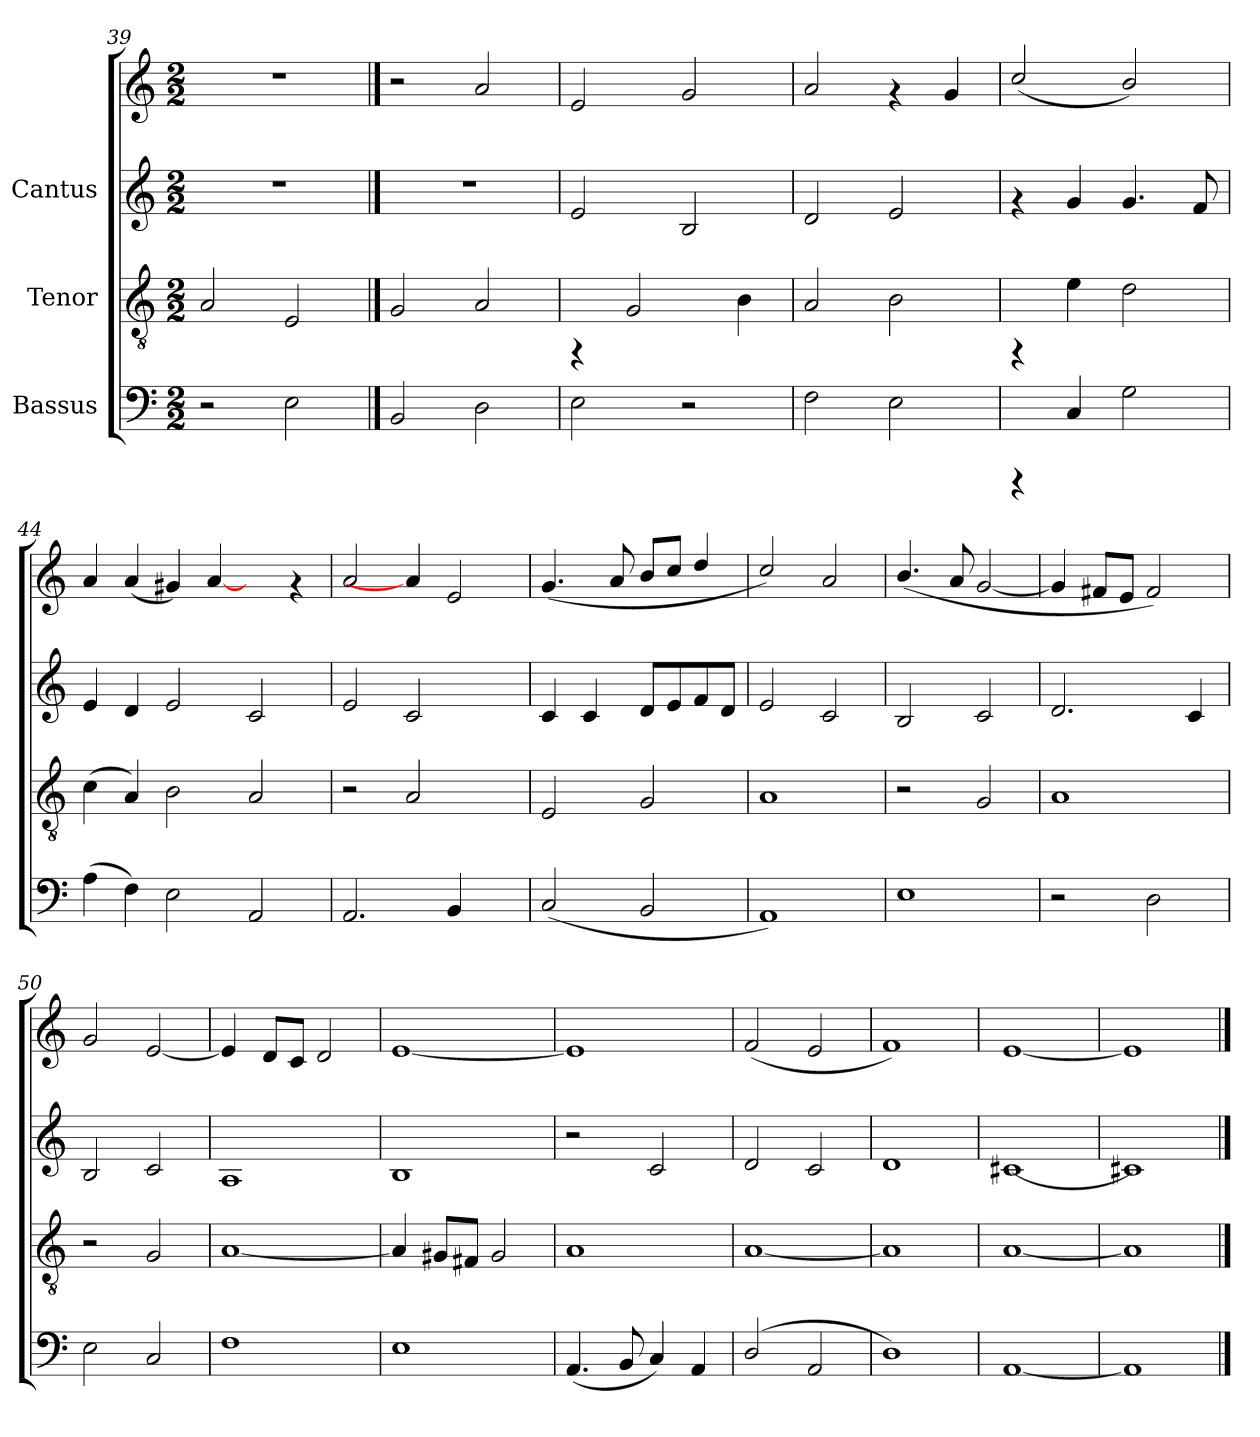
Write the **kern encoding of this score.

**kern	**kern	**kern	**kern
*part3	*part2	*part1	*part1
*staff4	*staff3	*staff2	*staff1
*I"Bassus	*I"Tenor	*I"Cantus	*
!!LO:LB:g=z
*clefF4	*clefGv2	*clefG2	*clefG2
*M2/2	*M2/2	*M2/2	*M2/2
=39!|	=39!|	=39!|	=39!|
2r	2A/	1r	1r
2E\	2E/	.	.
==40	==40	==40	==40
2BB/	2G/	1r	2r
2D\	2A/	.	2a/
=41	=41	=41	=41
2E\	4rFF	2e/	2e/
.	2G/	.	.
2r	.	2B/	2g/
.	4B\	.	.
=42	=42	=42	=42
2F\	2A/	2d/	2a/
2E\	2B\	2e/	4rf
.	.	.	4g/
=43	=43	=43	=43
4rCCC	4rFF	4rf	(<2cc/
4C/	4e\	4g/	.
2G\	2d\	4.g/	2b/)
.	.	8f/	.
=44	=44	=44	=44
(>4A\	(>4c\	4e/	4a/
4F\)	4A/)	4d/	(<4a/
2E\	2B\	2e/	4g#X/)
.	.	.	[4a/
2AA/	2A/	2c/	4ryy
.	.	.	4rf
=45	=45	=45	=45
2.AA/	2r	2e/	2a/
.	2A/	2c/	4a/]
4BB/	.	.	2e/
4ryy	4ryy	4ryy	.
!!LO:PB:g=z
=46	=46	=46	=46
(<2C/	2E/	4c/	(<4.g/
.	.	4c/	.
.	.	.	8a/
2BB/	2G/	8d/L	8b/L
.	.	8e/	8cc/J
.	.	8f/	4dd/
.	.	8d/J	.
=47	=47	=47	=47
1AA)	1A	2e/	2cc/)
.	.	2c/	2a/
=48	=48	=48	=48
1E	2r	2B/	(<4.b/
.	.	.	8a/
.	2G/	2c/	[<2g/
=49	=49	=49	=49
2r	1A	2.d/	4g/]
.	.	.	8f#X/L
.	.	.	8e/J
2D\	.	.	2f#/)
.	.	4c/	.
=50	=50	=50	=50
2E\	2r	2B/	2g/
2C/	2G/	2c/	[<2e/
=51	=51	=51	=51
1F	[<1A	1A	4e/]
.	.	.	8d/L
.	.	.	8c/J
.	.	.	2d/
=52	=52	=52	=52
1E	4A/]	1B	[<1e
.	8G#X/L	.	.
.	8F#X/J	.	.
.	2G#/	.	.
!!LO:LB:g=z
=53	=53	=53	=53
(<4.AA/	1A	2r	1e]
8BB/	.	.	.
4C/)	.	2c/	.
4AA/	.	.	.
=54	=54	=54	=54
(<2D/	[<1A	2d/	(<2f/
2AA/	.	2c/	2e/
=55	=55	=55	=55
1D)	1A]	1d	1f)
=56	=56	=56	=56
[<1AA	[<1A	[<1c#X	[<1e
=57	=57	=57	=57
1AA]	1A]	1c#X]	1e]
==	==	==	==
*-	*-	*-	*-
